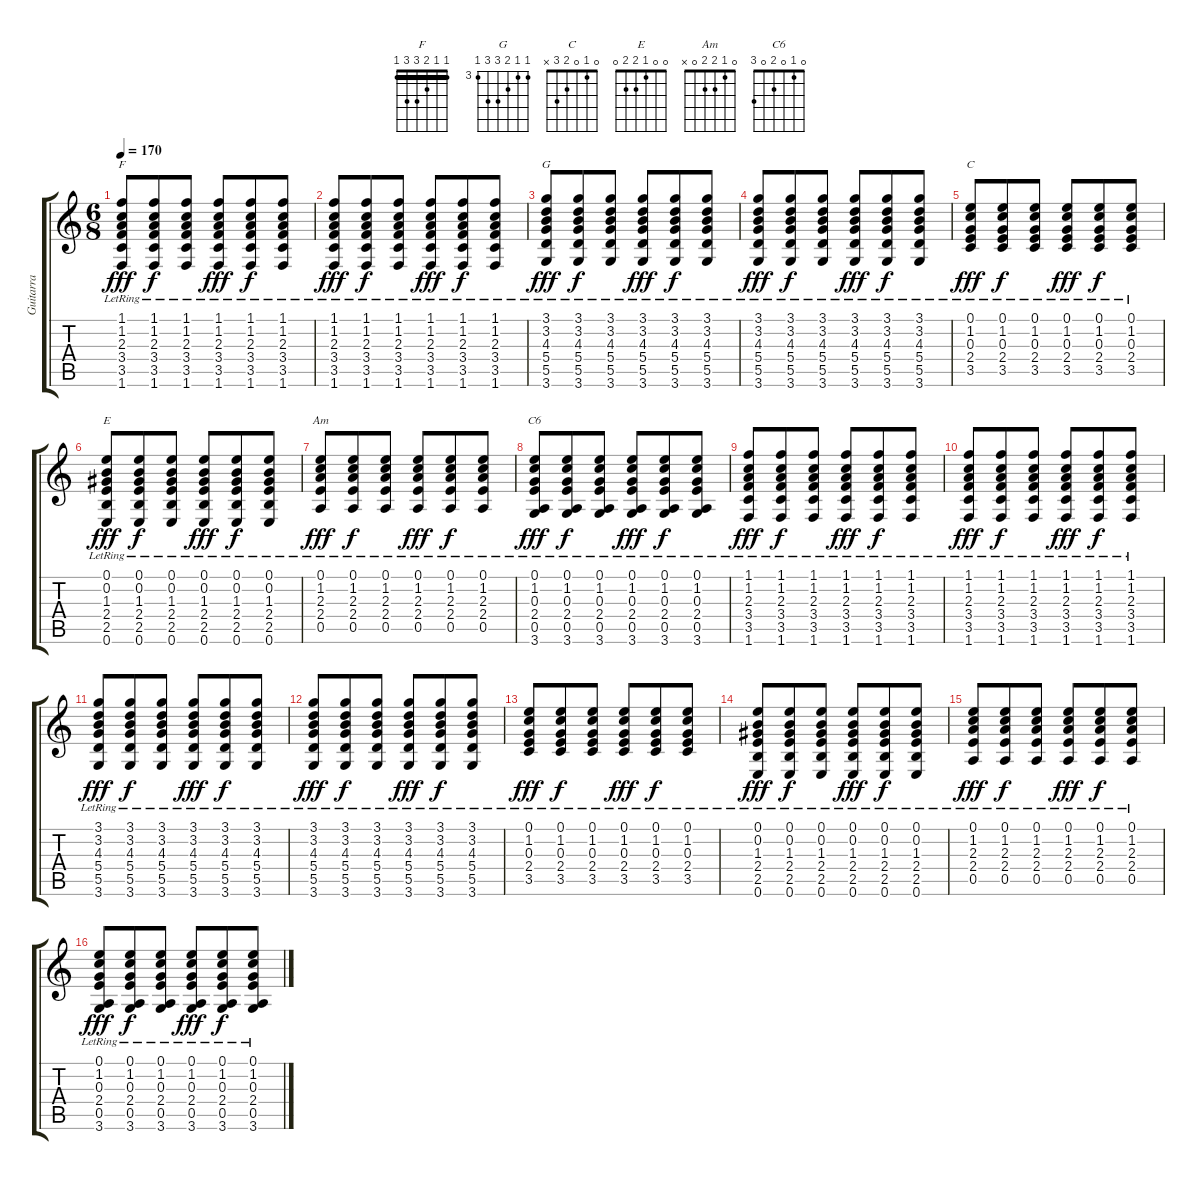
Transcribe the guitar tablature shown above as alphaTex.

\track ("Guitarra" "Guitarra") {instrument acousticguitarsteel}
\staff {score tabs}
\tuning (E4 B3 G3 D3 A2 E2) {hide}
\chord ("F" 1 1 2 3 3 1) {barre 1}
\chord ("G" 3 3 4 5 5 3) {firstfret 3}
\chord ("C" 0 1 0 2 3 x)
\chord ("E" 0 0 1 2 2 0)
\chord ("Am" 0 1 2 2 0 x)
\chord ("C6" 0 1 0 2 0 3)
\ts (6 8)
\tempo 170
\clef g2
\ks c
(1.1{lr} 1.2{lr} 2.3{lr} 3.4{lr} 3.5{lr} 1.6{lr}).8{ch "F" dy fff} (1.1{lr} 1.2{lr} 2.3{lr} 3.4{lr} 3.5{lr} 1.6{lr}).8{dy f} (1.1{lr} 1.2{lr} 2.3{lr} 3.4{lr} 3.5{lr} 1.6{lr}).8 (1.1{lr} 1.2{lr} 2.3{lr} 3.4{lr} 3.5{lr} 1.6{lr}).8{dy fff} (1.1{lr} 1.2{lr} 2.3{lr} 3.4{lr} 3.5{lr} 1.6{lr}).8{dy f} (1.1{lr} 1.2{lr} 2.3{lr} 3.4{lr} 3.5{lr} 1.6{lr}).8 |
(1.1{lr} 1.2{lr} 2.3{lr} 3.4{lr} 3.5{lr} 1.6{lr}).8{dy fff} (1.1{lr} 1.2{lr} 2.3{lr} 3.4{lr} 3.5{lr} 1.6{lr}).8{dy f} (1.1{lr} 1.2{lr} 2.3{lr} 3.4{lr} 3.5{lr} 1.6{lr}).8 (1.1{lr} 1.2{lr} 2.3{lr} 3.4{lr} 3.5{lr} 1.6{lr}).8{dy fff} (1.1{lr} 1.2{lr} 2.3{lr} 3.4{lr} 3.5{lr} 1.6{lr}).8{dy f} (1.1{lr} 1.2{lr} 2.3{lr} 3.4{lr} 3.5{lr} 1.6{lr}).8 |
(3.1{lr} 3.2{lr} 4.3{lr} 5.4{lr} 5.5{lr} 3.6{lr}).8{ch "G" dy fff} (3.1{lr} 3.2{lr} 4.3{lr} 5.4{lr} 5.5{lr} 3.6{lr}).8{dy f} (3.1{lr} 3.2{lr} 4.3{lr} 5.4{lr} 5.5{lr} 3.6{lr}).8 (3.1{lr} 3.2{lr} 4.3{lr} 5.4{lr} 5.5{lr} 3.6{lr}).8{dy fff} (3.1{lr} 3.2{lr} 4.3{lr} 5.4{lr} 5.5{lr} 3.6{lr}).8{dy f} (3.1{lr} 3.2{lr} 4.3{lr} 5.4{lr} 5.5{lr} 3.6{lr}).8 |
(3.1{lr} 3.2{lr} 4.3{lr} 5.4{lr} 5.5{lr} 3.6{lr}).8{dy fff} (3.1{lr} 3.2{lr} 4.3{lr} 5.4{lr} 5.5{lr} 3.6{lr}).8{dy f} (3.1{lr} 3.2{lr} 4.3{lr} 5.4{lr} 5.5{lr} 3.6{lr}).8 (3.1{lr} 3.2{lr} 4.3{lr} 5.4{lr} 5.5{lr} 3.6{lr}).8{dy fff} (3.1{lr} 3.2{lr} 4.3{lr} 5.4{lr} 5.5{lr} 3.6{lr}).8{dy f} (3.1{lr} 3.2{lr} 4.3{lr} 5.4{lr} 5.5{lr} 3.6{lr}).8 |
(0.1{lr} 1.2{lr} 0.3{lr} 2.4{lr} 3.5{lr}).8{ch "C" dy fff} (0.1{lr} 1.2{lr} 0.3{lr} 2.4{lr} 3.5{lr}).8{dy f} (0.1{lr} 1.2{lr} 0.3{lr} 2.4{lr} 3.5{lr}).8 (0.1{lr} 1.2{lr} 0.3{lr} 2.4{lr} 3.5{lr}).8{dy fff} (0.1{lr} 1.2{lr} 0.3{lr} 2.4{lr} 3.5{lr}).8{dy f} (0.1{lr} 1.2{lr} 0.3{lr} 2.4{lr} 3.5{lr}).8 |
(0.1{lr} 0.2{lr} 1.3{lr} 2.4{lr} 2.5{lr} 0.6{lr}).8{ch "E" dy fff} (0.1{lr} 0.2{lr} 1.3{lr} 2.4{lr} 2.5{lr} 0.6{lr}).8{dy f} (0.1{lr} 0.2{lr} 1.3{lr} 2.4{lr} 2.5{lr} 0.6{lr}).8 (0.1{lr} 0.2{lr} 1.3{lr} 2.4{lr} 2.5{lr} 0.6{lr}).8{dy fff} (0.1{lr} 0.2{lr} 1.3{lr} 2.4{lr} 2.5{lr} 0.6{lr}).8{dy f} (0.1{lr} 0.2{lr} 1.3{lr} 2.4{lr} 2.5{lr} 0.6{lr}).8 |
(0.1{lr} 1.2{lr} 2.3{lr} 2.4{lr} 0.5{lr}).8{ch "Am" dy fff} (0.1{lr} 1.2{lr} 2.3{lr} 2.4{lr} 0.5{lr}).8{dy f} (0.1{lr} 1.2{lr} 2.3{lr} 2.4{lr} 0.5{lr}).8 (0.1{lr} 1.2{lr} 2.3{lr} 2.4{lr} 0.5{lr}).8{dy fff} (0.1{lr} 1.2{lr} 2.3{lr} 2.4{lr} 0.5{lr}).8{dy f} (0.1{lr} 1.2{lr} 2.3{lr} 2.4{lr} 0.5{lr}).8 |
(0.1{lr} 1.2{lr} 0.3{lr} 2.4{lr} 0.5{lr} 3.6{lr}).8{ch "C6" dy fff} (0.1{lr} 1.2{lr} 0.3{lr} 2.4{lr} 0.5{lr} 3.6{lr}).8{dy f} (0.1{lr} 1.2{lr} 0.3{lr} 2.4{lr} 0.5{lr} 3.6{lr}).8 (0.1{lr} 1.2{lr} 0.3{lr} 2.4{lr} 0.5{lr} 3.6{lr}).8{dy fff} (0.1{lr} 1.2{lr} 0.3{lr} 2.4{lr} 0.5{lr} 3.6{lr}).8{dy f} (0.1{lr} 1.2{lr} 0.3{lr} 2.4{lr} 0.5{lr} 3.6{lr}).8 |
(1.1{lr} 1.2{lr} 2.3{lr} 3.4{lr} 3.5{lr} 1.6{lr}).8{dy fff} (1.1{lr} 1.2{lr} 2.3{lr} 3.4{lr} 3.5{lr} 1.6{lr}).8{dy f} (1.1{lr} 1.2{lr} 2.3{lr} 3.4{lr} 3.5{lr} 1.6{lr}).8 (1.1{lr} 1.2{lr} 2.3{lr} 3.4{lr} 3.5{lr} 1.6{lr}).8{dy fff} (1.1{lr} 1.2{lr} 2.3{lr} 3.4{lr} 3.5{lr} 1.6{lr}).8{dy f} (1.1{lr} 1.2{lr} 2.3{lr} 3.4{lr} 3.5{lr} 1.6{lr}).8 |
(1.1{lr} 1.2{lr} 2.3{lr} 3.4{lr} 3.5{lr} 1.6{lr}).8{dy fff} (1.1{lr} 1.2{lr} 2.3{lr} 3.4{lr} 3.5{lr} 1.6{lr}).8{dy f} (1.1{lr} 1.2{lr} 2.3{lr} 3.4{lr} 3.5{lr} 1.6{lr}).8 (1.1{lr} 1.2{lr} 2.3{lr} 3.4{lr} 3.5{lr} 1.6{lr}).8{dy fff} (1.1{lr} 1.2{lr} 2.3{lr} 3.4{lr} 3.5{lr} 1.6{lr}).8{dy f} (1.1{lr} 1.2{lr} 2.3{lr} 3.4{lr} 3.5{lr} 1.6{lr}).8 |
(3.1{lr} 3.2{lr} 4.3{lr} 5.4{lr} 5.5{lr} 3.6{lr}).8{dy fff} (3.1{lr} 3.2{lr} 4.3{lr} 5.4{lr} 5.5{lr} 3.6{lr}).8{dy f} (3.1{lr} 3.2{lr} 4.3{lr} 5.4{lr} 5.5{lr} 3.6{lr}).8 (3.1{lr} 3.2{lr} 4.3{lr} 5.4{lr} 5.5{lr} 3.6{lr}).8{dy fff} (3.1{lr} 3.2{lr} 4.3{lr} 5.4{lr} 5.5{lr} 3.6{lr}).8{dy f} (3.1{lr} 3.2{lr} 4.3{lr} 5.4{lr} 5.5{lr} 3.6{lr}).8 |
(3.1{lr} 3.2{lr} 4.3{lr} 5.4{lr} 5.5{lr} 3.6{lr}).8{dy fff} (3.1{lr} 3.2{lr} 4.3{lr} 5.4{lr} 5.5{lr} 3.6{lr}).8{dy f} (3.1{lr} 3.2{lr} 4.3{lr} 5.4{lr} 5.5{lr} 3.6{lr}).8 (3.1{lr} 3.2{lr} 4.3{lr} 5.4{lr} 5.5{lr} 3.6{lr}).8{dy fff} (3.1{lr} 3.2{lr} 4.3{lr} 5.4{lr} 5.5{lr} 3.6{lr}).8{dy f} (3.1{lr} 3.2{lr} 4.3{lr} 5.4{lr} 5.5{lr} 3.6{lr}).8 |
(0.1{lr} 1.2{lr} 0.3{lr} 2.4{lr} 3.5{lr}).8{dy fff} (0.1{lr} 1.2{lr} 0.3{lr} 2.4{lr} 3.5{lr}).8{dy f} (0.1{lr} 1.2{lr} 0.3{lr} 2.4{lr} 3.5{lr}).8 (0.1{lr} 1.2{lr} 0.3{lr} 2.4{lr} 3.5{lr}).8{dy fff} (0.1{lr} 1.2{lr} 0.3{lr} 2.4{lr} 3.5{lr}).8{dy f} (0.1{lr} 1.2{lr} 0.3{lr} 2.4{lr} 3.5{lr}).8 |
(0.1{lr} 0.2{lr} 1.3{lr} 2.4{lr} 2.5{lr} 0.6{lr}).8{dy fff} (0.1{lr} 0.2{lr} 1.3{lr} 2.4{lr} 2.5{lr} 0.6{lr}).8{dy f} (0.1{lr} 0.2{lr} 1.3{lr} 2.4{lr} 2.5{lr} 0.6{lr}).8 (0.1{lr} 0.2{lr} 1.3{lr} 2.4{lr} 2.5{lr} 0.6{lr}).8{dy fff} (0.1{lr} 0.2{lr} 1.3{lr} 2.4{lr} 2.5{lr} 0.6{lr}).8{dy f} (0.1{lr} 0.2{lr} 1.3{lr} 2.4{lr} 2.5{lr} 0.6{lr}).8 |
(0.1{lr} 1.2{lr} 2.3{lr} 2.4{lr} 0.5{lr}).8{dy fff} (0.1{lr} 1.2{lr} 2.3{lr} 2.4{lr} 0.5{lr}).8{dy f} (0.1{lr} 1.2{lr} 2.3{lr} 2.4{lr} 0.5{lr}).8 (0.1{lr} 1.2{lr} 2.3{lr} 2.4{lr} 0.5{lr}).8{dy fff} (0.1{lr} 1.2{lr} 2.3{lr} 2.4{lr} 0.5{lr}).8{dy f} (0.1{lr} 1.2{lr} 2.3{lr} 2.4{lr} 0.5{lr}).8 |
(0.1{lr} 1.2{lr} 0.3{lr} 2.4{lr} 0.5{lr} 3.6{lr}).8{dy fff} (0.1{lr} 1.2{lr} 0.3{lr} 2.4{lr} 0.5 3.6{lr}).8{dy f} (0.1{lr} 1.2{lr} 0.3{lr} 2.4{lr} 0.5 3.6{lr}).8 (0.1{lr} 1.2{lr} 0.3{lr} 2.4{lr} 0.5 3.6{lr}).8{dy fff} (0.1{lr} 1.2{lr} 0.3{lr} 2.4{lr} 0.5 3.6{lr}).8{dy f} (0.1{lr} 1.2{lr} 0.3{lr} 2.4{lr} 0.5 3.6{lr}).8
